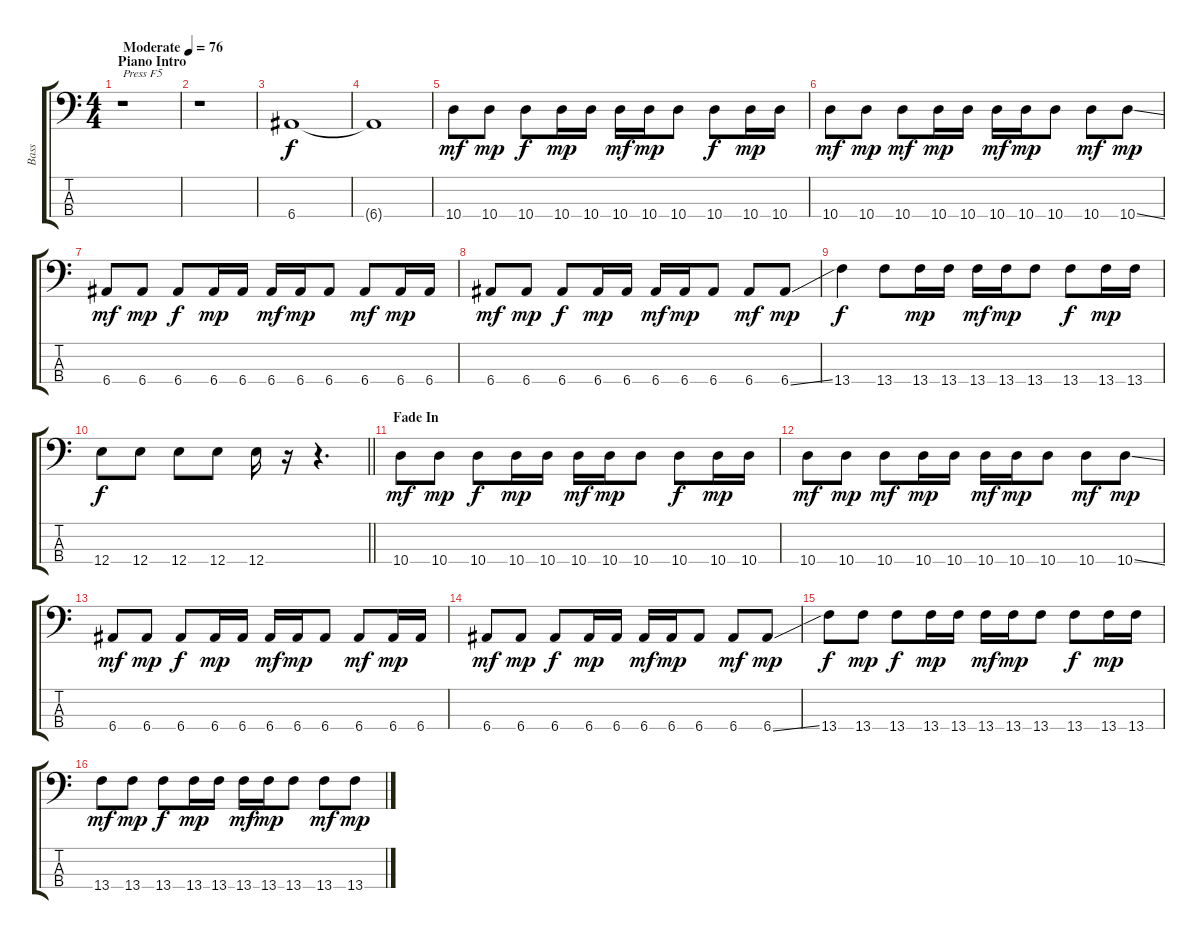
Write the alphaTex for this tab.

\track ("Bass" "Bass") {instrument electricbassfinger}
\staff {score tabs}
\tuning (G2 D2 A1 E1) {hide}
\ts (4 4)
\section ("" "Piano Intro")
\tempo (76 "Moderate")
\clef f4
\ks c
r.1{txt "Press F5" dy f instrument electricbassfinger} |
r.1 |
6.4.1 |
6.4{t}.1 |
10.4.8{dy mf} 10.4.8{dy mp} 10.4.8{dy f} 10.4.16{dy mp} 10.4.16 10.4.16{dy mf} 10.4.16{dy mp} 10.4.8 10.4.8{dy f} 10.4.16{dy mp} 10.4.16 |
10.4.8{dy mf} 10.4.8{dy mp} 10.4.8{dy mf} 10.4.16{dy mp} 10.4.16 10.4.16{dy mf} 10.4.16{dy mp} 10.4.8 10.4.8{dy mf} 10.4{ss}.8{dy mp} |
6.4.8{dy mf} 6.4.8{dy mp} 6.4.8{dy f} 6.4.16{dy mp} 6.4.16 6.4.16{dy mf} 6.4.16{dy mp} 6.4.8 6.4.8{dy mf} 6.4.16{dy mp} 6.4.16 |
6.4.8{dy mf} 6.4.8{dy mp} 6.4.8{dy f} 6.4.16{dy mp} 6.4.16 6.4.16{dy mf} 6.4.16{dy mp} 6.4.8 6.4.8{dy mf} 6.4{ss}.8{dy mp volume 6} |
13.4.4{dy f} 13.4.8 13.4.16{dy mp} 13.4.16 13.4.16{dy mf} 13.4.16{dy mp} 13.4.8 13.4.8{dy f} 13.4.16{dy mp} 13.4.16 |
\barLineRight lightlight
12.4.8{dy f} 12.4.8 12.4.8 12.4.8 12.4.16 r.16 r.4{d} |
\section ("" "Fade In")
10.4.8{dy mf volume 5} 10.4.8{dy mp} 10.4.8{dy f} 10.4.16{dy mp} 10.4.16 10.4.16{dy mf} 10.4.16{dy mp} 10.4.8 10.4.8{dy f} 10.4.16{dy mp} 10.4.16 |
10.4.8{dy mf} 10.4.8{dy mp} 10.4.8{dy mf} 10.4.16{dy mp} 10.4.16 10.4.16{dy mf} 10.4.16{dy mp} 10.4.8 10.4.8{dy mf} 10.4{ss}.8{dy mp} |
6.4.8{dy mf} 6.4.8{dy mp} 6.4.8{dy f} 6.4.16{dy mp} 6.4.16 6.4.16{dy mf} 6.4.16{dy mp} 6.4.8 6.4.8{dy mf} 6.4.16{dy mp} 6.4.16 |
6.4.8{dy mf} 6.4.8{dy mp} 6.4.8{dy f} 6.4.16{dy mp} 6.4.16 6.4.16{dy mf} 6.4.16{dy mp} 6.4.8 6.4.8{dy mf} 6.4{ss}.8{dy mp} |
13.4.8{dy f} 13.4.8{dy mp} 13.4.8{dy f} 13.4.16{dy mp} 13.4.16 13.4.16{dy mf} 13.4.16{dy mp} 13.4.8 13.4.8{dy f} 13.4.16{dy mp} 13.4.16 |
13.4.8{dy mf} 13.4.8{dy mp} 13.4.8{dy f} 13.4.16{dy mp} 13.4.16 13.4.16{dy mf} 13.4.16{dy mp} 13.4.8 13.4.8{dy mf} 13.4{ss}.8{dy mp}
